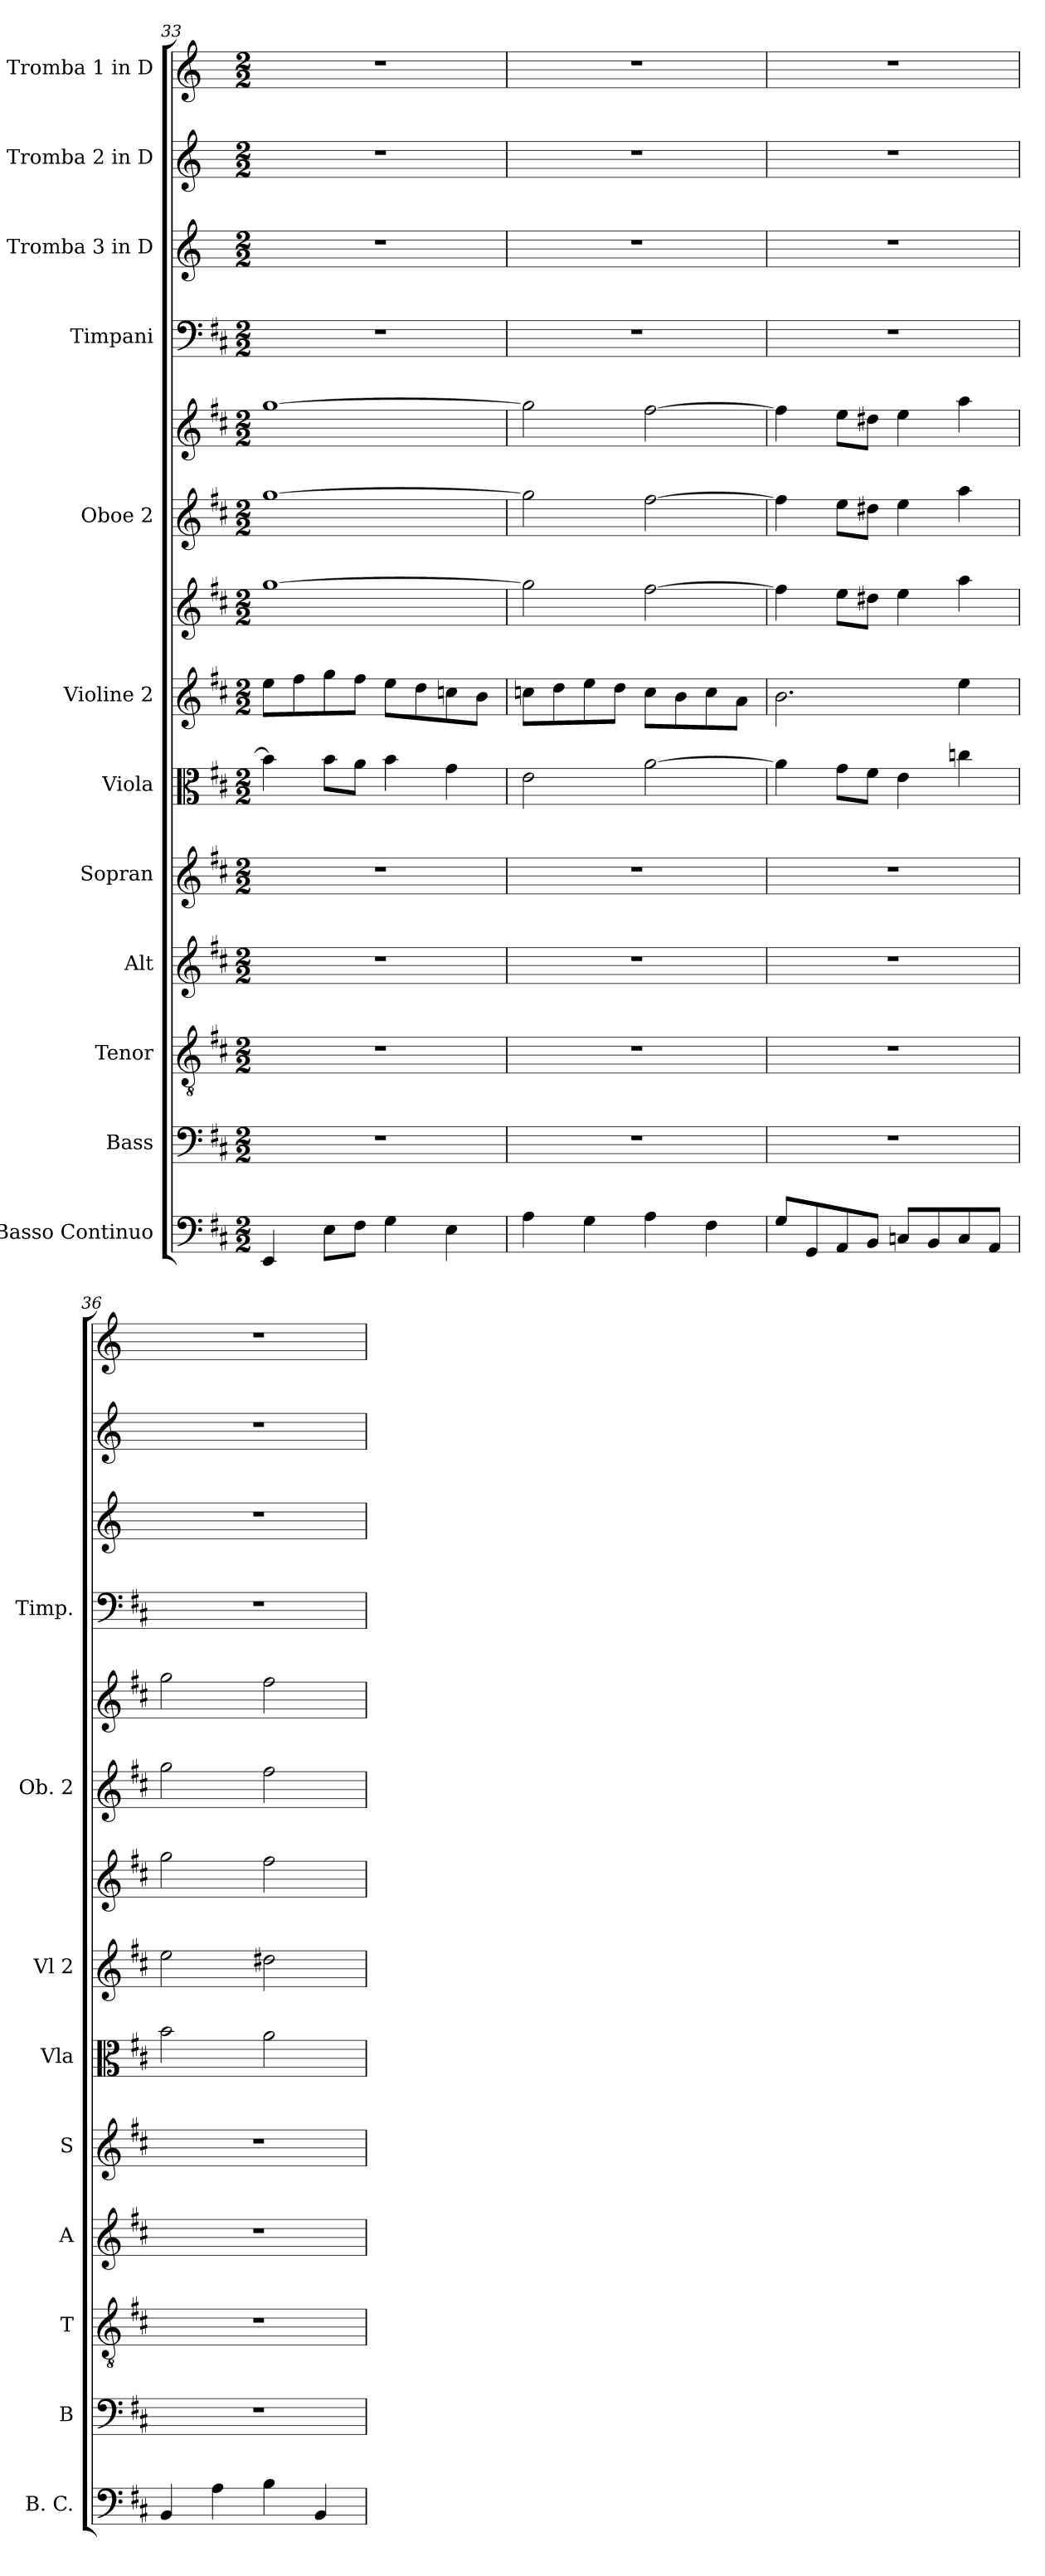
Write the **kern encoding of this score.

**kern	**kern	**kern	**kern	**kern	**kern	**kern	**kern	**kern	**kern	**kern	**kern	**kern	**kern
*part12	*part11	*part10	*part9	*part8	*part7	*part6	*part6	*part5	*part5	*part4	*part3	*part2	*part1
*staff14	*staff13	*staff12	*staff11	*staff10	*staff9	*staff8	*staff7	*staff6	*staff5	*staff4	*staff3	*staff2	*staff1
*I"Basso Continuo	*I"Bass	*I"Tenor	*I"Alt	*I"Sopran	*I"Viola	*I"Violine 2	*	*I"Oboe 2	*	*I"Timpani	*I"Tromba 3 in D	*I"Tromba 2 in D	*I"Tromba 1 in D
*I'B. C.	*I'B	*I'T	*I'A	*I'S	*I'Vla	*I'Vl 2	*	*I'Ob. 2	*	*I'Timp.	*	*	*
*clefF4	*clefF4	*clefGv2	*clefG2	*clefG2	*clefC3	*clefG2	*clefG2	*clefG2	*clefG2	*clefF4	*clefG2	*clefG2	*clefG2
*	*	*	*	*	*	*	*	*	*	*	*ITrd-1c-2	*ITrd-1c-2	*ITrd-1c-2
*k[f#c#]	*k[f#c#]	*k[f#c#]	*k[f#c#]	*k[f#c#]	*k[f#c#]	*k[f#c#]	*k[f#c#]	*k[f#c#]	*k[f#c#]	*k[f#c#]	*k[f#c#]	*k[f#c#]	*k[f#c#]
*M2/2	*M2/2	*M2/2	*M2/2	*M2/2	*M2/2	*M2/2	*M2/2	*M2/2	*M2/2	*M2/2	*M2/2	*M2/2	*M2/2
=33	=33	=33	=33	=33	=33	=33	=33	=33	=33	=33	=33	=33	=33
4EE/	1r	1r	1r	1r	4b\]	8ee\L	[1gg	[1gg	[1gg	1r	1r	1r	1r
.	.	.	.	.	.	8ff#\	.	.	.	.	.	.	.
8E\L	.	.	.	.	8b\L	8gg\	.	.	.	.	.	.	.
8F#\J	.	.	.	.	8a\J	8ff#\J	.	.	.	.	.	.	.
4G\	.	.	.	.	4b\	8ee\L	.	.	.	.	.	.	.
.	.	.	.	.	.	8dd\	.	.	.	.	.	.	.
4E\	.	.	.	.	4g\	8ccn\	.	.	.	.	.	.	.
.	.	.	.	.	.	8b\J	.	.	.	.	.	.	.
!!LO:PB:g=z
=34	=34	=34	=34	=34	=34	=34	=34	=34	=34	=34	=34	=34	=34
4A\	1r	1r	1r	1r	2e\	8ccn\L	2gg\]	2gg\]	2gg\]	1r	1r	1r	1r
.	.	.	.	.	.	8dd\	.	.	.	.	.	.	.
4G\	.	.	.	.	.	8ee\	.	.	.	.	.	.	.
.	.	.	.	.	.	8dd\J	.	.	.	.	.	.	.
4A\	.	.	.	.	[2a\	8cc\L	[2ff#\	[2ff#\	[2ff#\	.	.	.	.
.	.	.	.	.	.	8b\	.	.	.	.	.	.	.
4F#\	.	.	.	.	.	8cc\	.	.	.	.	.	.	.
.	.	.	.	.	.	8a\J	.	.	.	.	.	.	.
=35	=35	=35	=35	=35	=35	=35	=35	=35	=35	=35	=35	=35	=35
8G/L	1r	1r	1r	1r	4a\]	2.b\	4ff#\]	4ff#\]	4ff#\]	1r	1r	1r	1r
8GG/	.	.	.	.	.	.	.	.	.	.	.	.	.
8AA/	.	.	.	.	8g\L	.	8ee\L	8ee\L	8ee\L	.	.	.	.
8BB/J	.	.	.	.	8f#\J	.	8dd#X\J	8dd#X\J	8dd#X\J	.	.	.	.
8Cn/L	.	.	.	.	4e\	.	4ee\	4ee\	4ee\	.	.	.	.
8BB/	.	.	.	.	.	.	.	.	.	.	.	.	.
8C/	.	.	.	.	4ccn\	4ee\	4aa\	4aa\	4aa\	.	.	.	.
8AA/J	.	.	.	.	.	.	.	.	.	.	.	.	.
!!LO:PB:g=z
=36	=36	=36	=36	=36	=36	=36	=36	=36	=36	=36	=36	=36	=36
4BB/	1r	1r	1r	1r	2b\	2ee\	2gg\	2gg\	2gg\	1r	1r	1r	1r
4A\	.	.	.	.	.	.	.	.	.	.	.	.	.
4B\	.	.	.	.	2a\	2dd#X\	2ff#\	2ff#\	2ff#\	.	.	.	.
4BB/	.	.	.	.	.	.	.	.	.	.	.	.	.
=	=	=	=	=	=	=	=	=	=	=	=	=	=
*-	*-	*-	*-	*-	*-	*-	*-	*-	*-	*-	*-	*-	*-
